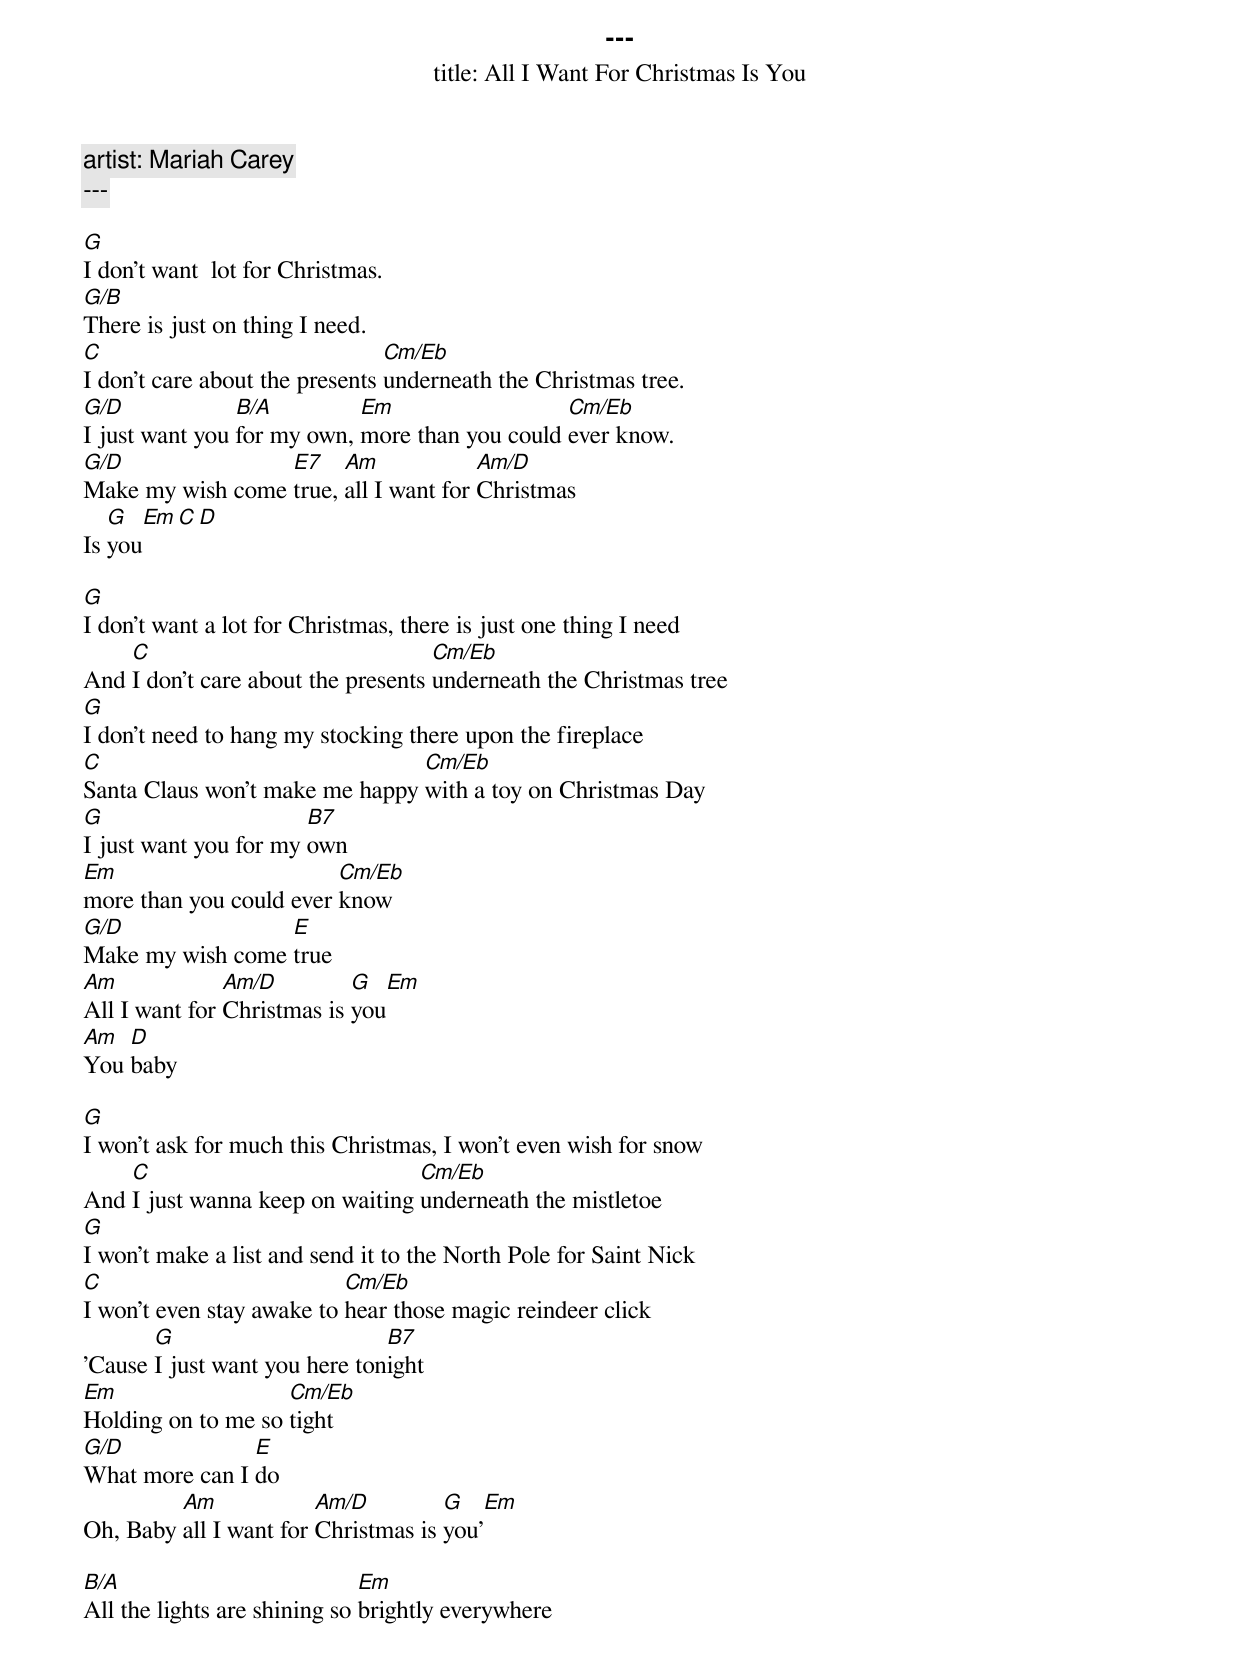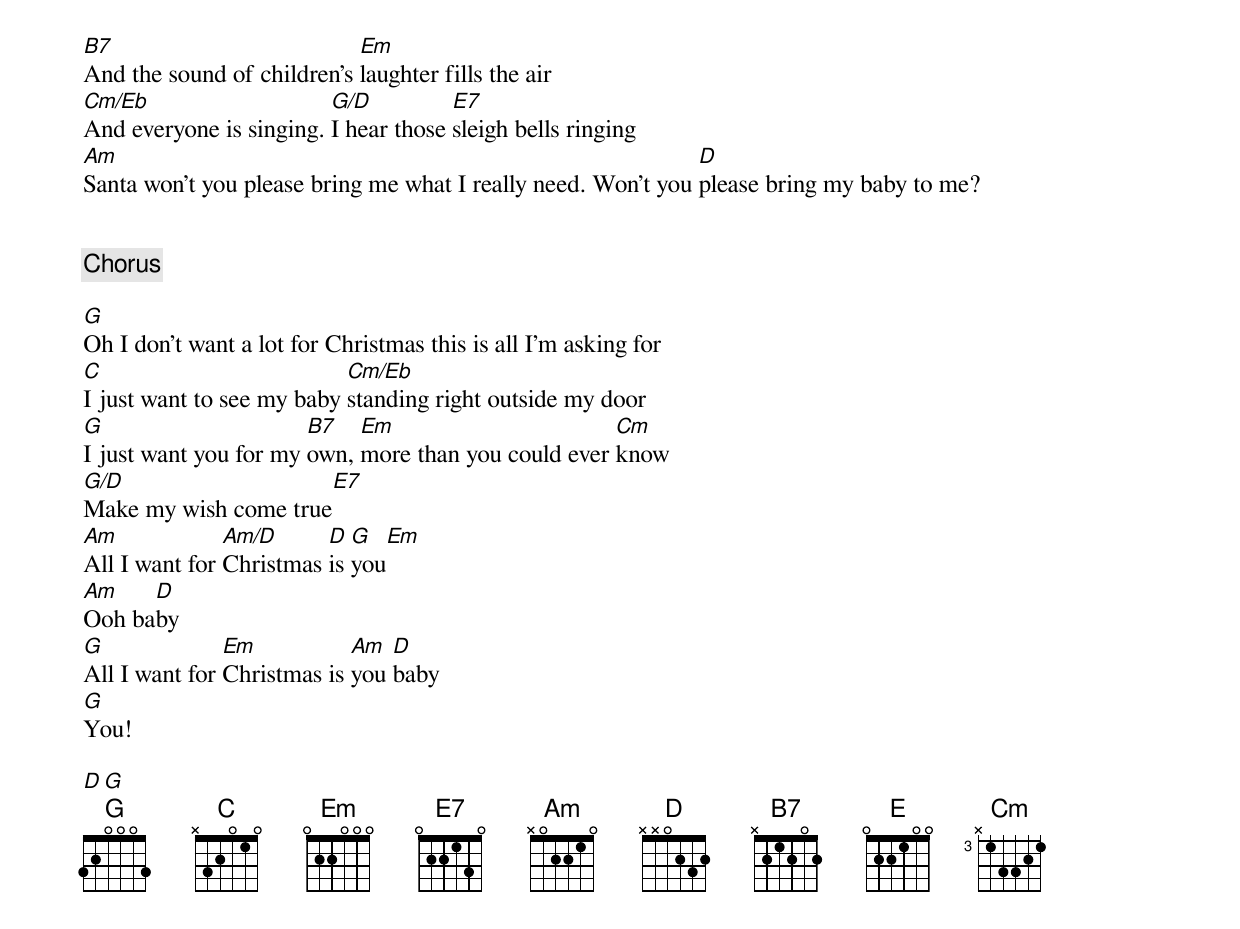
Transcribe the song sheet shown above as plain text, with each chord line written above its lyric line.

---
title: All I Want For Christmas Is You
artist: Mariah Carey
---

G
I don't want  lot for Christmas.
G/B
There is just on thing I need.
C                               Cm/Eb
I don't care about the presents underneath the Christmas tree.
G/D             B/A         Em                  Cm/Eb
I just want you for my own, more than you could ever know.
G/D               E7    Am             Am/D
Make my wish come true, all I want for Christmas
   G      Em      C      D
Is you

G
I don't want a lot for Christmas, there is just one thing I need
    C                               Cm/Eb
And I don't care about the presents underneath the Christmas tree
G
I don't need to hang my stocking there upon the fireplace
C                               Cm/Eb
Santa Claus won't make me happy with a toy on Christmas Day
G                      B7
I just want you for my own
Em                       Cm/Eb
more than you could ever know
G/D               E
Make my wish come true
Am             Am/D         G      Em
All I want for Christmas is you
Am  D
You baby

G
I won't ask for much this Christmas, I won't even wish for snow
    C                            Cm/Eb
And I just wanna keep on waiting underneath the mistletoe
G
I won't make a list and send it to the North Pole for Saint Nick
C                          Cm/Eb
I won't even stay awake to hear those magic reindeer click
       G                       B7
'Cause I just want you here tonight
Em                  Cm/Eb
Holding on to me so tight
G/D             E
What more can I do
         Am             Am/D         G      Em
Oh, Baby all I want for Christmas is you'

B/A                           Em
All the lights are shining so brightly everywhere
B7                          Em
And the sound of children's laughter fills the air
Cm/Eb                    G/D          E7
And everyone is singing. I hear those sleigh bells ringing
Am                                                            D
Santa won't you please bring me what I really need. Won't you please bring my baby to me?


[Chorus]

G
Oh I don't want a lot for Christmas this is all I'm asking for
C                          Cm/Eb
I just want to see my baby standing right outside my door
G                      B7   Em                       Cm
I just want you for my own, more than you could ever know
G/D                           E7
Make my wish come true
Am             Am/D      D  G    Em
All I want for Christmas is you
Am    D
Ooh baby
G              Em           Am  D
All I want for Christmas is you baby
G
You!

D G
